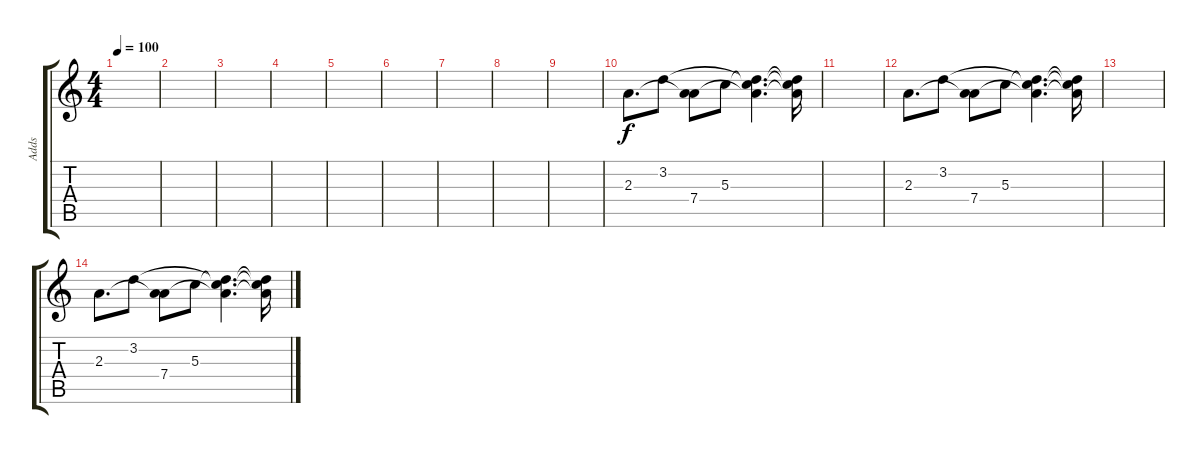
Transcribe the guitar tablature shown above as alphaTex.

\track ("Adds" "Adds") {instrument electricguitarclean}
\staff {score tabs}
\tuning (E4 B3 G3 D3 A2 D2) {hide}
\ts (4 4)
\tempo 100
\clef g2
\ks c
|
|
|
|
|
|
|
|
|
2.3.8{d} 3.2.8 (2.3{t} 7.4).8 5.3.8 (3.2{t} 5.3{t} 7.4{t}).4{d} (3.2{t} 5.3{t} 7.4{t}).16 |
|
2.3.8{d} 3.2.8 (2.3{t} 7.4).8 5.3.8 (3.2{t} 5.3{t} 7.4{t}).4{d} (3.2{t} 5.3{t} 7.4{t}).16 |
|
2.3.8{d} 3.2.8 (2.3{t} 7.4).8 5.3.8 (3.2{t} 5.3{t} 7.4{t}).4{d} (3.2{t} 5.3{t} 7.4{t}).16
